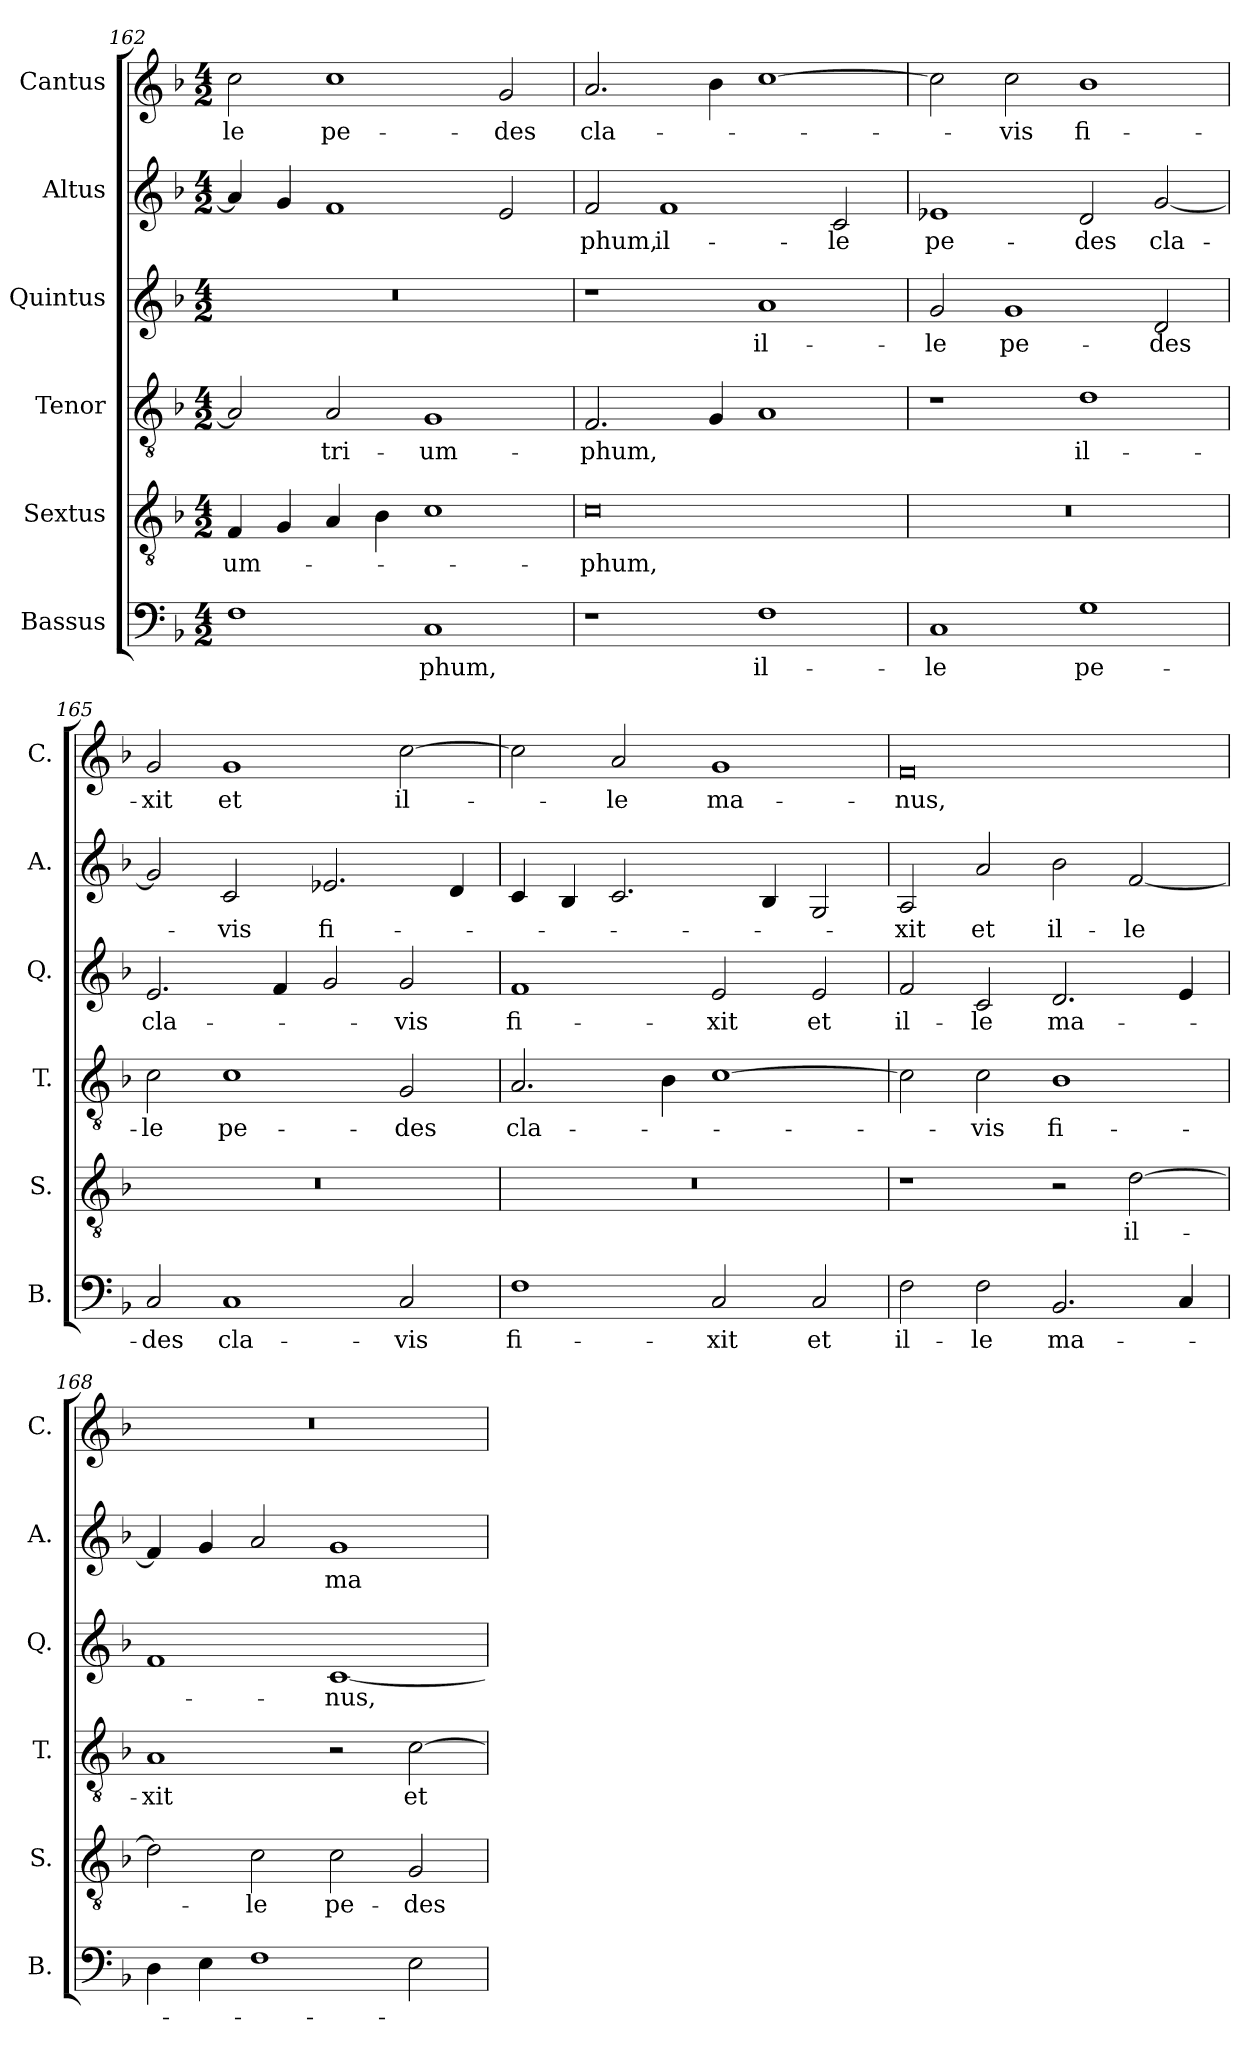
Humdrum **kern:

**kern	**text	**kern	**text	**kern	**text	**kern	**text	**kern	**text	**kern	**text
*part6	*part6	*part5	*part5	*part4	*part4	*part3	*part3	*part2	*part2	*part1	*part1
*staff6	*staff6	*staff5	*staff5	*staff4	*staff4	*staff3	*staff3	*staff2	*staff2	*staff1	*staff1
*I"Bassus	*	*I"Sextus	*	*I"Tenor	*	*I"Quintus	*	*I"Altus	*	*I"Cantus	*
*I'B.	*	*I'S.	*	*I'T.	*	*I'Q.	*	*I'A.	*	*I'C.	*
*clefF4	*	*clefGv2	*	*clefGv2	*	*clefG2	*	*clefG2	*	*clefG2	*
*k[b-]	*	*k[b-]	*	*k[b-]	*	*k[b-]	*	*k[b-]	*	*k[b-]	*
*M4/2	*	*M4/2	*	*M4/2	*	*M4/2	*	*M4/2	*	*M4/2	*
=162	=162	=162	=162	=162	=162	=162	=162	=162	=162	=162	=162
1F	.	4F/	-um-	2A/]	.	0r	.	4a/]	.	2cc\	-le
.	.	4G/	.	.	.	.	.	4g/	.	.	.
.	.	4A/	.	2A/	tri-	.	.	1f	.	1cc	pe-
.	.	4B-\	.	.	.	.	.	.	.	.	.
1C	-phum,	1c	.	1G	-um-	.	.	.	.	.	.
.	.	.	.	.	.	.	.	2e/	.	2g/	-des
!!LO:PB:g=z
=163	=163	=163	=163	=163	=163	=163	=163	=163	=163	=163	=163
1r	.	0c	-phum,	2.F/	-phum,	1r	.	2f/	-phum,	2.a/	cla-
.	.	.	.	.	.	.	.	1f	il-	.	.
.	.	.	.	4G/	.	.	.	.	.	4b-\	.
1F	il-	.	.	1A	.	1a	il-	.	.	[1cc	.
.	.	.	.	.	.	.	.	2c/	-le	.	.
=164	=164	=164	=164	=164	=164	=164	=164	=164	=164	=164	=164
1C	-le	0r	.	1r	.	2g/	-le	1e-X	pe-	2cc\]	.
.	.	.	.	.	.	1g	pe-	.	.	2cc\	vis
1G	pe-	.	.	1d	il-	.	.	2d/	-des	1b-	fi-
.	.	.	.	.	.	2d/	-des	[2g/	cla-	.	.
=165	=165	=165	=165	=165	=165	=165	=165	=165	=165	=165	=165
2C/	-des	0r	.	2c\	-le	2.e/	cla-	2g/]	.	2g/	-xit
1C	cla-	.	.	1c	pe-	.	.	2c/	-vis	1g	et
.	.	.	.	.	.	4f/	.	.	.	.	.
.	.	.	.	.	.	2g/	.	2.e-X/	fi-	.	.
2C/	-vis	.	.	2G/	-des	2g/	-vis	.	.	[2cc\	il-
.	.	.	.	.	.	.	.	4d/	.	.	.
=166	=166	=166	=166	=166	=166	=166	=166	=166	=166	=166	=166
1F	fi-	0r	.	2.A/	cla-	1f	fi-	4c/	.	2cc\]	.
.	.	.	.	.	.	.	.	4B-/	.	.	.
.	.	.	.	.	.	.	.	2.c/	.	2a/	-le
.	.	.	.	4B-\	.	.	.	.	.	.	.
2C/	-xit	.	.	[1c	.	2e/	-xit	.	.	1g	ma-
.	.	.	.	.	.	.	.	4B-/	.	.	.
2C/	et	.	.	.	.	2e/	et	2G/	.	.	.
=167	=167	=167	=167	=167	=167	=167	=167	=167	=167	=167	=167
2F\	il-	1r	.	2c\]	.	2f/	il-	2A/	-xit	0f	-nus,
2F\	-le	.	.	2c\	-vis	2c/	-le	2a/	et	.	.
2.BB-/	ma-	2r	.	1B-	fi-	2.d/	ma-	2b-\	il-	.	.
.	.	[2d\	il-	.	.	.	.	[2f/	-le	.	.
4C/	.	.	.	.	.	4e/	.	.	.	.	.
=168	=168	=168	=168	=168	=168	=168	=168	=168	=168	=168	=168
4D\	.	2d\]	.	1A	-xit	1f	.	4f/]	.	0r	.
4E\	.	.	.	.	.	.	.	4g/	.	.	.
1F	.	2c\	-le	.	.	.	.	2a/	.	.	.
.	.	2c\	pe-	2r	.	[1c	-nus,	1g	ma-	.	.
2E\	.	2G/	-des	[2c\	et	.	.	.	.	.	.
=	=	=	=	=	=	=	=	=	=	=	=
*-	*-	*-	*-	*-	*-	*-	*-	*-	*-	*-	*-
